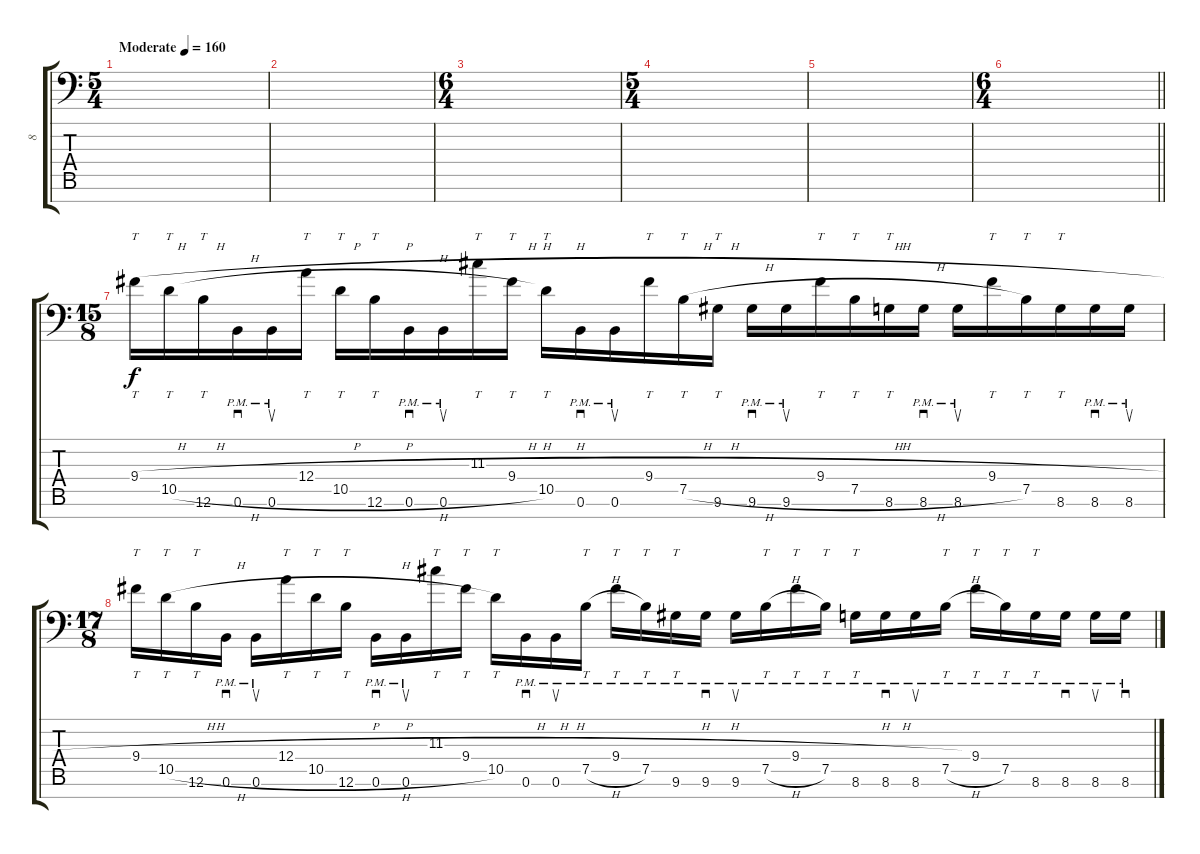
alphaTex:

\track ("8 " "8 ") {instrument distortionguitar}
\staff {score tabs}
\tuning (B3 G3 D3 A2 E2 B1 E1) {hide}
\ts (5 4)
\section ("" "")
\tempo (160 "Moderate")
\clef f4
\ks c
|
|
\ts (6 4)
|
\ts (5 4)
|
|
\ts (6 4)
\barLineRight lightlight
|
\ts (15 8)
\section ("" "")
9.4{h}.16{tt} 10.5{h}.16{tt} 12.6.16{tt} 0.6{pm}.16{sd} 0.6{pm}.16{su} 12.4{h}.16{tt} 10.5{h}.16{tt} 12.6.16{tt} 0.6{pm}.16{sd} 0.6{pm}.16{su} 11.3.16{tt} 9.4{h}.16{tt} 10.5.16{tt} 0.6{pm}.16{sd} 0.6{pm}.16{su} 9.4{h}.16{tt} 7.5{h}.16{tt} 9.6.16{tt} 9.6{pm}.16{sd} 9.6{pm}.16{su} 9.4{h}.16{tt} 7.5{h}.16{tt} 8.6.16{tt} 8.6{pm}.16{sd} 8.6{pm}.16{su} 9.4{h}.16{tt} 7.5.16{tt} 8.6.16{tt} 8.6{pm}.16{sd} 8.6{pm}.16{su} |
\ts (17 8)
9.4{h}.16{tt} 10.5{h}.16{tt} 12.6.16{tt} 0.6{pm}.16{sd} 0.6{pm}.16{su} 12.4{h}.16{tt} 10.5{h}.16{tt} 12.6.16{tt} 0.6{pm}.16{sd} 0.6{pm}.16{su} 11.3.16{tt} 9.4{h}.16{tt} 10.5.16{tt} 0.6{pm}.16{sd} 0.6{pm}.16{su} 7.5{h pm}.16{tt} 9.4{h pm}.16{tt} 7.5{pm}.16{tt} 9.6{pm}.16{tt} 9.6{pm}.16{sd} 9.6{pm}.16{su} 7.5{h pm}.16{tt} 9.4{h pm}.16{tt} 7.5{pm}.16{tt} 8.6{pm}.16{tt} 8.6{pm}.16{sd} 8.6{pm}.16{su} 7.5{h pm}.16{tt} 9.4{h pm}.16{tt} 7.5{pm}.16{tt} 8.6{pm}.16{tt} 8.6{pm}.16{sd} 8.6{pm}.16{su} 8.6{pm}.16{sd}
